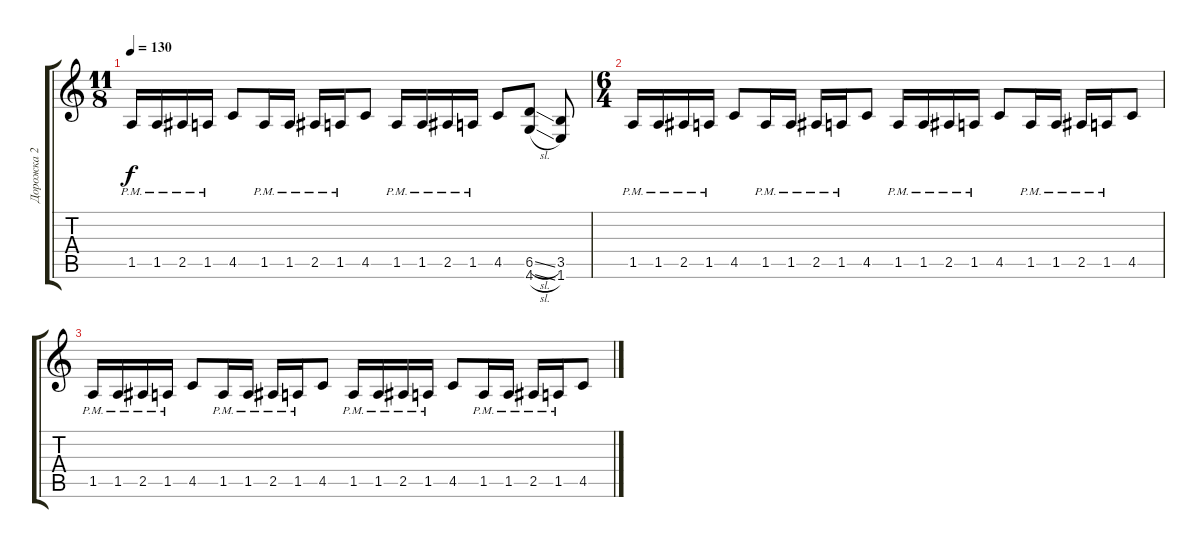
\track ("Дорожка 2" "Дорожка 2") {instrument distortionguitar}
\staff {score tabs}
\tuning (Eb4 Bb3 Gb3 Db3 Ab2 Eb2) {hide}
\ts (11 8)
\tempo 130
\clef g2
\ks c
1.5{pm}.16{dy f} 1.5{pm}.16 2.5{pm}.16 1.5{pm}.16 4.5.8 1.5{pm}.16 1.5{pm}.16 2.5{pm}.16 1.5{pm}.16 4.5.8 1.5{pm}.16 1.5{pm}.16 2.5{pm}.16 1.5{pm}.16 4.5.8 (6.5{sl} 4.6{sl}).8 (3.5 1.6).8 |
\ts (6 4)
1.5{pm}.16 1.5{pm}.16 2.5{pm}.16 1.5{pm}.16 4.5.8 1.5{pm}.16 1.5{pm}.16 2.5{pm}.16 1.5{pm}.16 4.5.8 1.5{pm}.16 1.5{pm}.16 2.5{pm}.16 1.5{pm}.16 4.5.8 1.5{pm}.16 1.5{pm}.16 2.5{pm}.16 1.5{pm}.16 4.5.8 |
1.5{pm}.16 1.5{pm}.16 2.5{pm}.16 1.5{pm}.16 4.5.8 1.5{pm}.16 1.5{pm}.16 2.5{pm}.16 1.5{pm}.16 4.5.8 1.5{pm}.16 1.5{pm}.16 2.5{pm}.16 1.5{pm}.16 4.5.8 1.5{pm}.16 1.5{pm}.16 2.5{pm}.16 1.5{pm}.16 4.5.8
